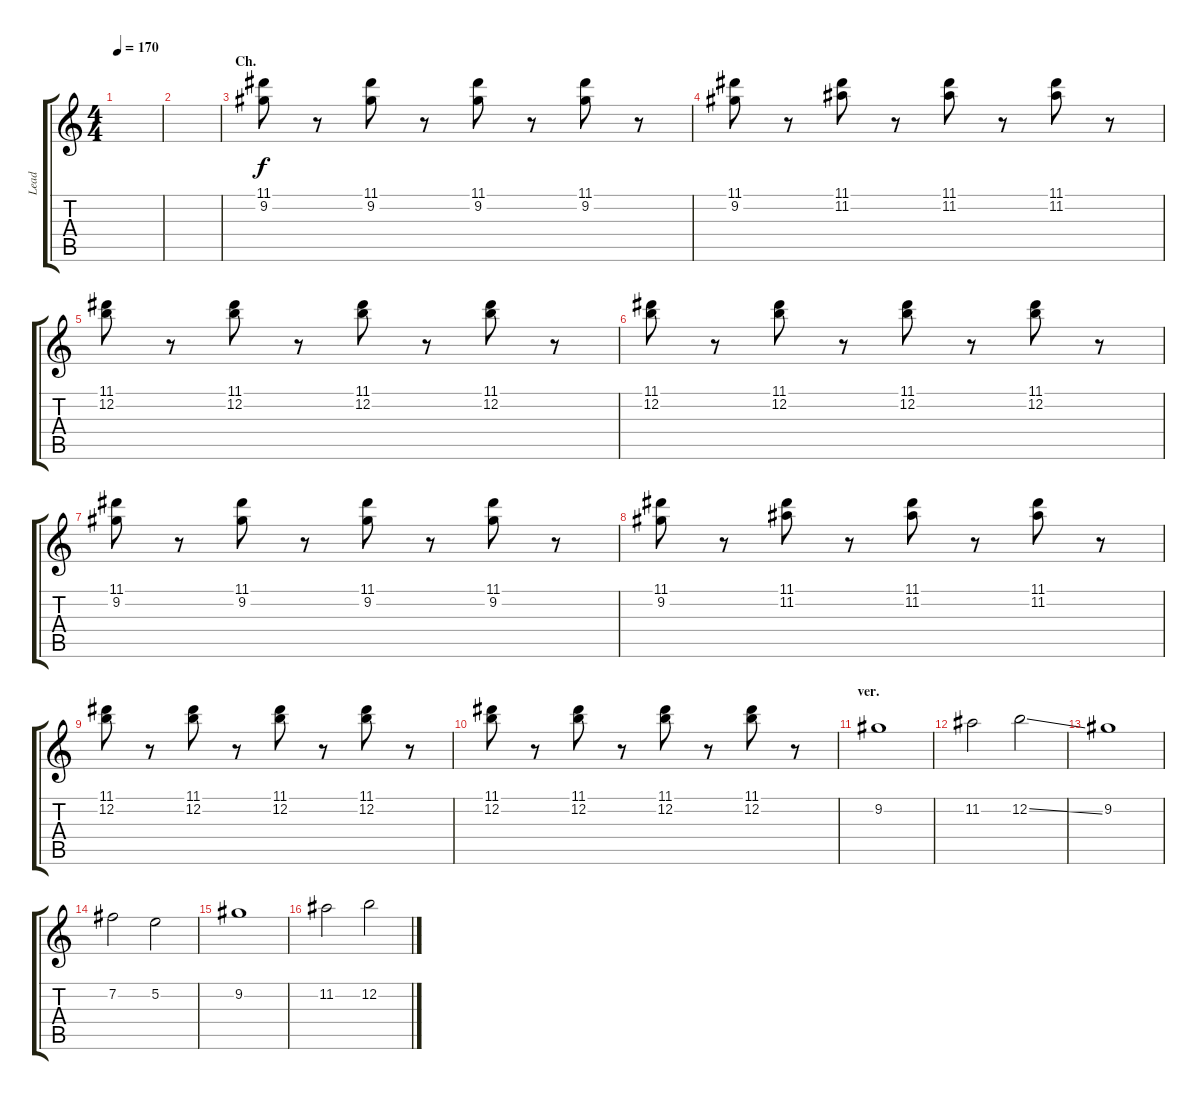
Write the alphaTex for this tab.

\track ("Lead" "Lead") {instrument distortionguitar}
\staff {score tabs}
\tuning (E4 B3 G3 D3 A2 D2) {hide}
\ts (4 4)
\tempo 170
\clef g2
\ks c
|
|
\section ("" "Ch.")
(11.1 9.2).8 r.8 (11.1 9.2).8 r.8 (11.1 9.2).8 r.8 (11.1 9.2).8 r.8 |
(11.1 9.2).8 r.8 (11.1 11.2).8 r.8 (11.1 11.2).8 r.8 (11.1 11.2).8 r.8 |
(11.1 12.2).8 r.8 (11.1 12.2).8 r.8 (11.1 12.2).8 r.8 (11.1 12.2).8 r.8 |
(11.1 12.2).8 r.8 (11.1 12.2).8 r.8 (11.1 12.2).8 r.8 (11.1 12.2).8 r.8 |
(11.1 9.2).8 r.8 (11.1 9.2).8 r.8 (11.1 9.2).8 r.8 (11.1 9.2).8 r.8 |
(11.1 9.2).8 r.8 (11.1 11.2).8 r.8 (11.1 11.2).8 r.8 (11.1 11.2).8 r.8 |
(11.1 12.2).8 r.8 (11.1 12.2).8 r.8 (11.1 12.2).8 r.8 (11.1 12.2).8 r.8 |
(11.1 12.2).8 r.8 (11.1 12.2).8 r.8 (11.1 12.2).8 r.8 (11.1 12.2).8 r.8 |
\section ("" "ver.")
9.2.1 |
11.2.2 12.2{ss}.2 |
9.2.1 |
7.2.2 5.2.2 |
9.2.1 |
11.2.2 12.2{ss}.2
